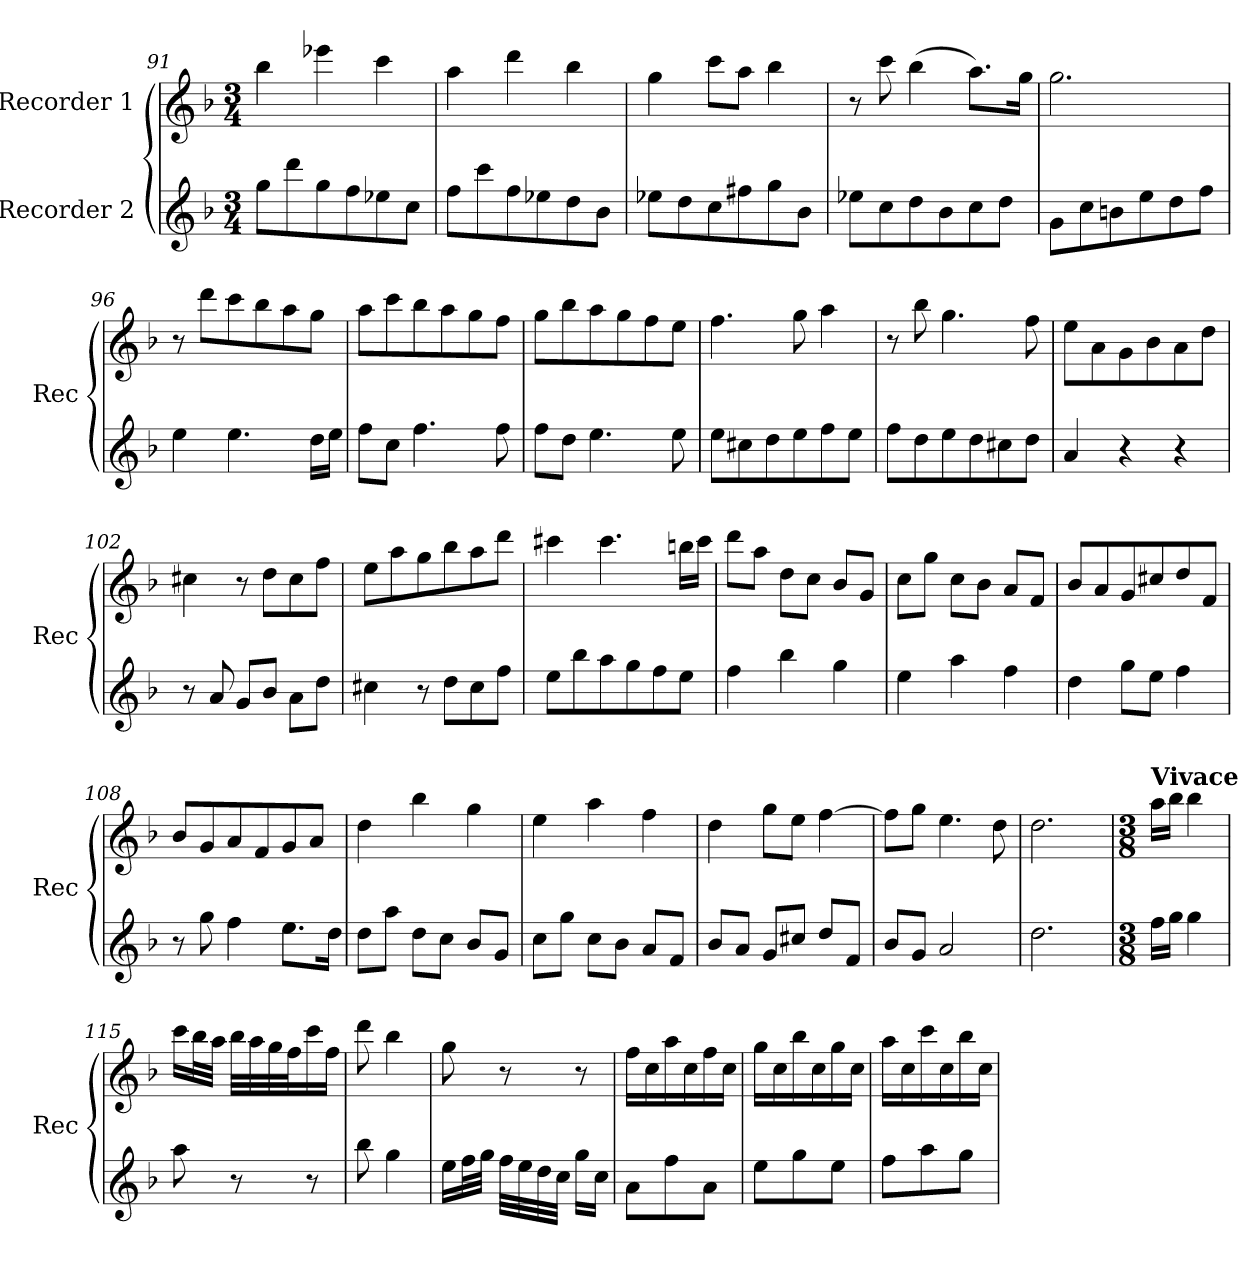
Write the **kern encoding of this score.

**kern	**kern
*part2	*part1
*staff2	*staff1
*I"Recorder 2	*I"Recorder 1
*I'Rec	*I'Rec
!!LO:LB:g=z
*clefG2	*clefG2
*k[b-]	*k[b-]
*M3/4	*M3/4
=91	=91
8gg\L	4bb-\
8ddd\	.
8gg\	4eee-X\
8ff\	.
8ee-X\	4ccc\
8cc\J	.
=92	=92
8ff\L	4aa\
8ccc\	.
8ff\	4ddd\
8ee-X\	.
8dd\	4bb-\
8b-\J	.
=93	=93
8ee-X\L	4gg\
8dd\	.
8cc\	8ccc\L
8ff#X\	8aa\J
8gg\	4bb-\
8b-\J	.
=94	=94
8ee-X\L	8r
8cc\	8ccc\
8dd\	(4bb-\
8b-\	.
8cc\	8.aa\L)
8dd\J	.
.	16gg\Jk
=95	=95
8g\L	2.gg\
8cc\	.
8bn\	.
8ee\	.
8dd\	.
8ff\J	.
=96	=96
4ee\	8r
.	8ddd\L
4.ee\	8ccc\
.	8bb-\
.	8aa\
16dd\LL	8gg\J
16ee\JJ	.
!!LO:LB:g=z
=97	=97
8ff\L	8aa\L
8cc\J	8ccc\
4.ff\	8bb-\
.	8aa\
.	8gg\
8ff\	8ff\J
=98	=98
8ff\L	8gg\L
8dd\J	8bb-\
4.ee\	8aa\
.	8gg\
.	8ff\
8ee\	8ee\J
=99	=99
8ee\L	4.ff\
8cc#X\	.
8dd\	.
8ee\	8gg\
8ff\	4aa\
8ee\J	.
=100	=100
8ff\L	8r
8dd\	8bb-\
8ee\	4.gg\
8dd\	.
8cc#X\	.
8dd\J	8ff\
=101	=101
4a/	8ee\L
.	8a\
4r	8g\
.	8b-\
4r	8a\
.	8dd\J
=102	=102
8r	4cc#X\
8a/	.
8g/L	8r
8b-/J	8dd\L
8a\L	8cc#\
8dd\J	8ff\J
!!LO:LB:g=z
=103	=103
4cc#X\	8ee\L
.	8aa\
8r	8gg\
8dd\L	8bb-\
8cc#\	8aa\
8ff\J	8ddd\J
=104	=104
8ee\L	4ccc#X\
8bb-\	.
8aa\	4.ccc#\
8gg\	.
8ff\	.
8ee\J	16bbn\LL
.	16ccc#\JJ
=105	=105
4ff\	8ddd\L
.	8aa\J
4bb-\	8dd\L
.	8cc\J
4gg\	8b-/L
.	8g/J
=106	=106
4ee\	8cc\L
.	8gg\J
4aa\	8cc\L
.	8b-\J
4ff\	8a/L
.	8f/J
=107	=107
4dd\	8b-/L
.	8a/
8gg\L	8g/
8ee\J	8cc#X/
4ff\	8dd/
.	8f/J
=108	=108
8r	8b-/L
8gg\	8g/
4ff\	8a/
.	8f/
8.ee\L	8g/
.	8a/J
16dd\Jk	.
!!LO:LB:g=z
=109	=109
8dd\L	4dd\
8aa\J	.
8dd\L	4bb-\
8cc\J	.
8b-/L	4gg\
8g/J	.
=110	=110
8cc\L	4ee\
8gg\J	.
8cc\L	4aa\
8b-\J	.
8a/L	4ff\
8f/J	.
=111	=111
8b-/L	4dd\
8a/J	.
8g/L	8gg\L
8cc#X/J	8ee\J
8dd/L	[4ff\
8f/J	.
=112	=112
8b-/L	8ff\L]
8g/J	8gg\J
2a/	4.ee\
.	8dd\
=113	=113
2.dd\	2.dd\
!!LO:PB:g=z
=114	=114
*M3/8	*M3/8
!	!LO:TX:a:B:t=Vivace
16ff\LL	16aa\LL
16gg\JJ	16bb-\JJ
4gg\	4bb-\
=115	=115
8aa\	16ccc\LL
.	32bb-\L
.	32aa\JJJ
8r	32bb-\LLL
.	32aa\
.	32gg\
.	32ff\J
8r	16ccc\
.	16ff\JJ
=116	=116
8bb-\	8ddd\
4gg\	4bb-\
=117	=117
16ee\LL	8gg\
32ff\L	.
32gg\JJJ	.
32ff\LLL	8r
32ee\	.
32dd\	.
32cc\JJJ	.
16gg\LL	8r
16cc\JJ	.
=118	=118
8a\L	16ff\LL
.	16cc\
8ff\	16aa\
.	16cc\
8a\J	16ff\
.	16cc\JJ
=119	=119
8ee\L	16gg\LL
.	16cc\
8gg\	16bb-\
.	16cc\
8ee\J	16gg\
.	16cc\JJ
!!LO:LB:g=z
=120	=120
8ff\L	16aa\LL
.	16cc\
8aa\	16ccc\
.	16cc\
8gg\J	16bb-\
.	16cc\JJ
=	=
*-	*-
